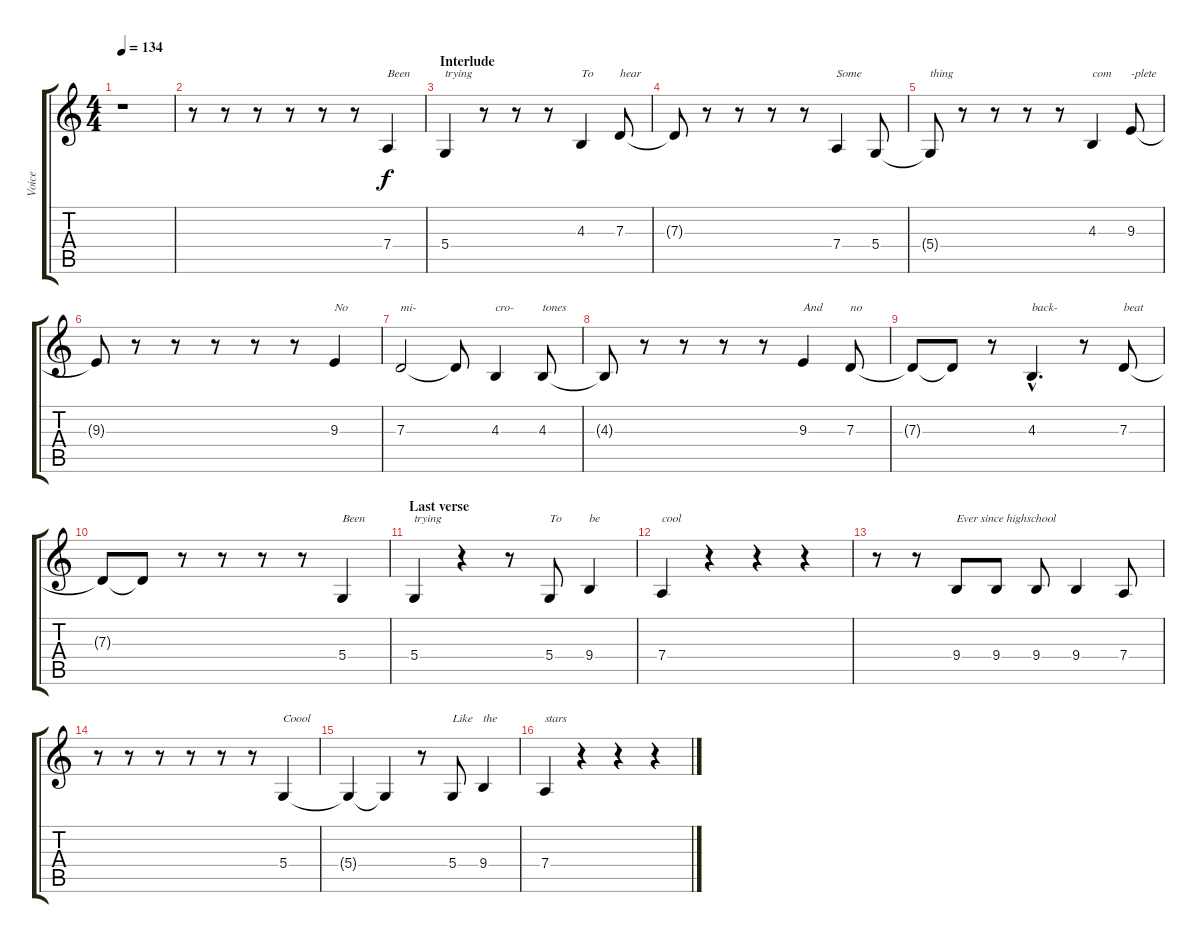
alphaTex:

\track ("Voice" "Voice") {instrument voiceoohs}
\staff {score tabs}
\tuning (E4 B3 G3 D3 A2 E2) {hide}
\ts (4 4)
\tempo 134
\clef g2
\ks c
r.1{dy f} |
r.8 r.8 r.8 r.8 r.8 r.8 7.4.4{txt "Been"} |
\section ("" "Interlude")
5.4.4{txt "trying"} r.8 r.8 r.8 4.3.4{txt "To"} 7.3.8{txt "hear"} |
7.3{t}.8 r.8 r.8 r.8 r.8 7.4.4{txt "Some"} 5.4.8 |
5.4{t}.8{txt "thing"} r.8 r.8 r.8 r.8 4.3.4{txt "com"} 9.3.8{txt "-plete"} |
9.3{t}.8 r.8 r.8 r.8 r.8 r.8 9.3.4{txt "No"} |
7.3.2{txt "mi-"} 7.3{t}.8 4.3.4{txt "cro-"} 4.3.8{txt "tones"} |
4.3{t}.8 r.8 r.8 r.8 r.8 9.3.4{txt "And"} 7.3.8{txt "no"} |
7.3{t}.8 7.3{t}.8 r.8 4.3{hac}.4{d txt "back-"} r.8 7.3.8{txt "beat"} |
7.3{t}.8 7.3{t}.8 r.8 r.8 r.8 r.8 5.4.4{txt "Been"} |
\section ("" "Last verse")
5.4.4{txt "trying"} r.4 r.8 5.4.8{txt "To"} 9.4.4{txt "be"} |
7.4.4{txt "cool"} r.4 r.4 r.4 |
r.8 r.8 9.4.8{txt "Ever since highschool"} 9.4.8 9.4.8 9.4.4 7.4.8 |
r.8 r.8 r.8 r.8 r.8 r.8 5.4.4{txt "Coool"} |
5.4{t}.4 5.4{t}.4 r.8 5.4.8{txt "Like"} 9.4.4{txt "the"} |
7.4.4{txt "stars"} r.4 r.4 r.4
